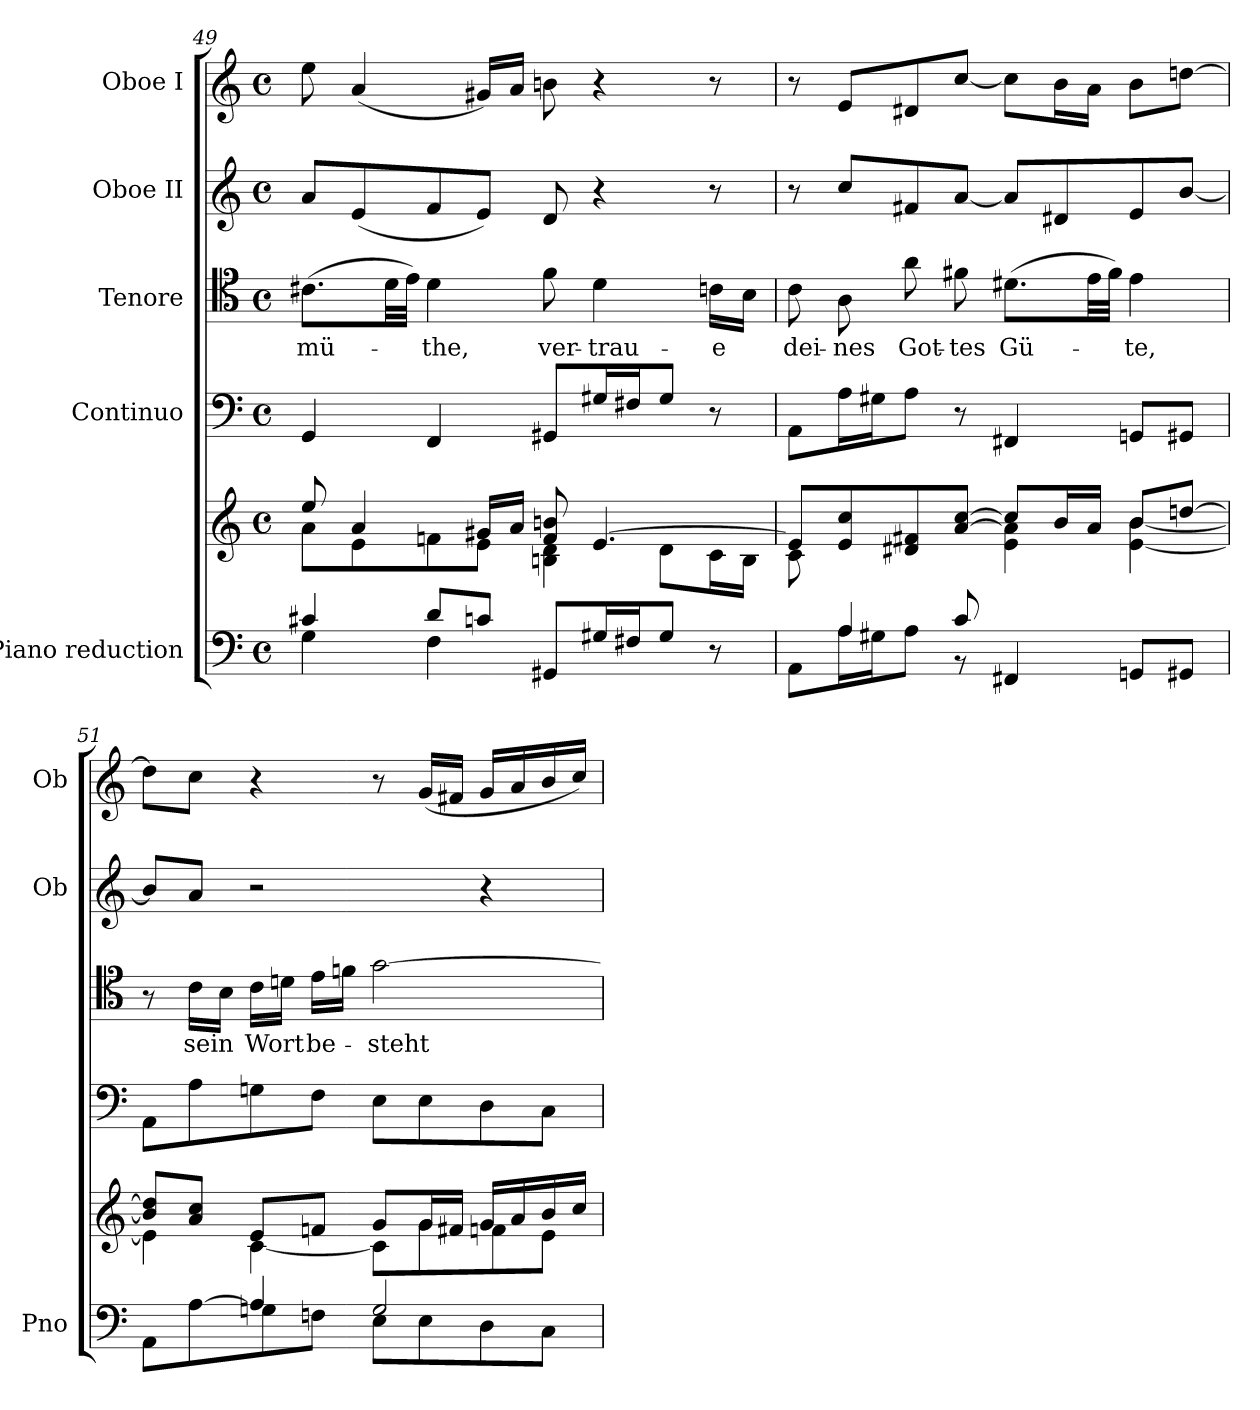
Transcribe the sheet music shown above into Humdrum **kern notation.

**kern	**kern	**kern	**kern	**text	**kern	**kern
*part5	*part5	*part4	*part3	*part3	*part2	*part1
*staff6	*staff5	*staff4	*staff3	*staff3	*staff2	*staff1
*I"Piano reduction	*	*I"Continuo	*I"Tenore	*	*I"Oboe II	*I"Oboe I
*I'Pno	*	*	*	*	*I'Ob	*I'Ob
!!LO:PB:g=z
*clefF4	*clefG2	*clefF4	*clefC4	*	*clefG2	*clefG2
*k[]	*k[]	*k[]	*k[]	*	*k[]	*k[]
*M4/4	*M4/4	*M4/4	*M4/4	*	*M4/4	*M4/4
*met(c)	*met(c)	*met(c)	*met(c)	*	*met(c)	*met(c)
=49	=49	=49	=49	=49	=49	=49
*^	*^	*	*	*	*	*
!	!	!	!	!	!	!LO:LY:b	!	!
4c#X/	4G\	8ee/	8a\L	4GG/	(>8.c#X\L	-mü-	8a/L	8ee\
.	.	4a/	8e\	.	.	.	(<8e/	(<4a/
.	.	.	.	.	32d\LL	.	.	.
.	.	.	.	.	32e\JJJ)	.	.	.
!	!	!	!	!	!	!LO:LY:b	!	!
8d/L	4F\	.	8fn\	4FF/	4d\	-the,	8f/	.
8cn/J	.	16g#X/LL	8e\J	.	.	.	8e/J)	16g#X/LL)
.	.	16a/JJ	.	.	.	.	.	16a/JJ
!	!	!	!	!	!	!LO:LY:b	!	!
8GG#X/L	2ryy	8f/ 8bn/	4Bn\ 4d\	8GG#X/L	8f\	ver-	8d/	8bn\
!	!	!	!	!	!	!LO:LY:b	!	!
16G#X/L	.	[4.e/	.	16G#X/L	4d\	-trau-	4r	4r
16F#X/J	.	.	.	16F#X/J	.	.	.	.
8G#/J	.	.	8d\L	8G#/J	.	.	.	.
!	!	!	!	!	!	!LO:LY:b	!	!
8r	.	.	16c\L	8r	16cn\LL	-e	8r	8r
.	.	.	16B\JJ	.	16B\JJ	.	.	.
=50	=50	=50	=50	=50	=50	=50	=50	=50
!	!	!	!	!	!	!LO:LY:b	!	!
8ryy	8AA\L	8e/L]	8c\	8AA\L	8c\	dei-	8r	8r
!	!	!	!	!	!	!LO:LY:b	!	!
4A/	16A\L	8e/ 8cc/	4.ryy	16A\L	8A\	-nes	8cc/L	8e/L
.	16G#X\J	.	.	16G#X\J	.	.	.	.
!	!	!	!	!	!	!LO:LY:b	!	!
.	8A\J	8d#X/ 8f#X/	.	8A\J	8a\	Got-	8f#X/	8d#X/
!	!	!	!	!	!	!LO:LY:b	!	!
8c/	8r	[8a/ [8cc/J	.	8r	8f#X\	-tes	[8a/J	[8cc/J
!	!	!	!	!	!	!LO:LY:b	!	!
2ryy	4FF#X/	8cc/L]	4e\ 4a\]	4FF#X/	(>8.d#X\L	Gü-	8a/L]	8cc\L]
.	.	16b/L	.	.	.	.	8d#X/	16b\L
.	.	16a/JJ	.	.	32e\LL	.	.	16a\JJ
.	.	.	.	.	32f#\JJJ)	.	.	.
!	!	!	!	!	!	!LO:LY:b	!	!
.	8GGn/L	8b/L	[4e\ [4b\	8GGn/L	4e\	te,	8e/	8b\L
.	8GG#X/J	[8ddn/J	.	8GG#X/J	.	.	[8b/J	[8ddn\J
=51	=51	=51	=51	=51	=51	=51	=51	=51
8ryy	8AA\L	8b/] 8dd/]L	4e\]	8AA\L	8r	.	8b/L]	8dd\L]
!	!	!	!	!	!	!LO:LY:b	!	!
8ryy	[8A\	8a/ 8cc/J	.	8A\	16c\LL	sein	8a/J	8cc\J
.	.	.	.	.	16B\JJ	.	.	.
!	!	!	!	!	!	!LO:LY:b	!	!
4A/]	8Gn\	8e/L	[4c\	8Gn\	16c\LL	Wort	2r	4r
.	.	.	.	.	16dn\JJ	.	.	.
!	!	!	!	!	!	!LO:LY:b	!	!
.	8Fn\J	8fn/J	.	8F\J	16e\LL	be-	.	.
.	.	.	.	.	16fn\JJ	.	.	.
!	!	!	!	!	!	!LO:LY:b	!	!
2G/	8E\L	8g/L	8c\L]	8E\L	[2g\	steht	.	8r
.	8E\	16g/L	8g\	8E\	.	.	.	(<16g/LL
.	.	16f#X/JJ	.	.	.	.	.	16f#X/JJ
.	8D\	16g/LL	8fn\	8D\	.	.	4r	16g/LL
.	.	16a/	.	.	.	.	.	16a/
.	8C\J	16b/	8e\J	8C\J	.	.	.	16b/
.	.	16cc/JJ	.	.	.	.	.	16cc/JJ)
*v	*v	*	*	*	*	*	*	*
*	*v	*v	*	*	*	*	*
=	=	=	=	=	=	=
*-	*-	*-	*-	*-	*-	*-
